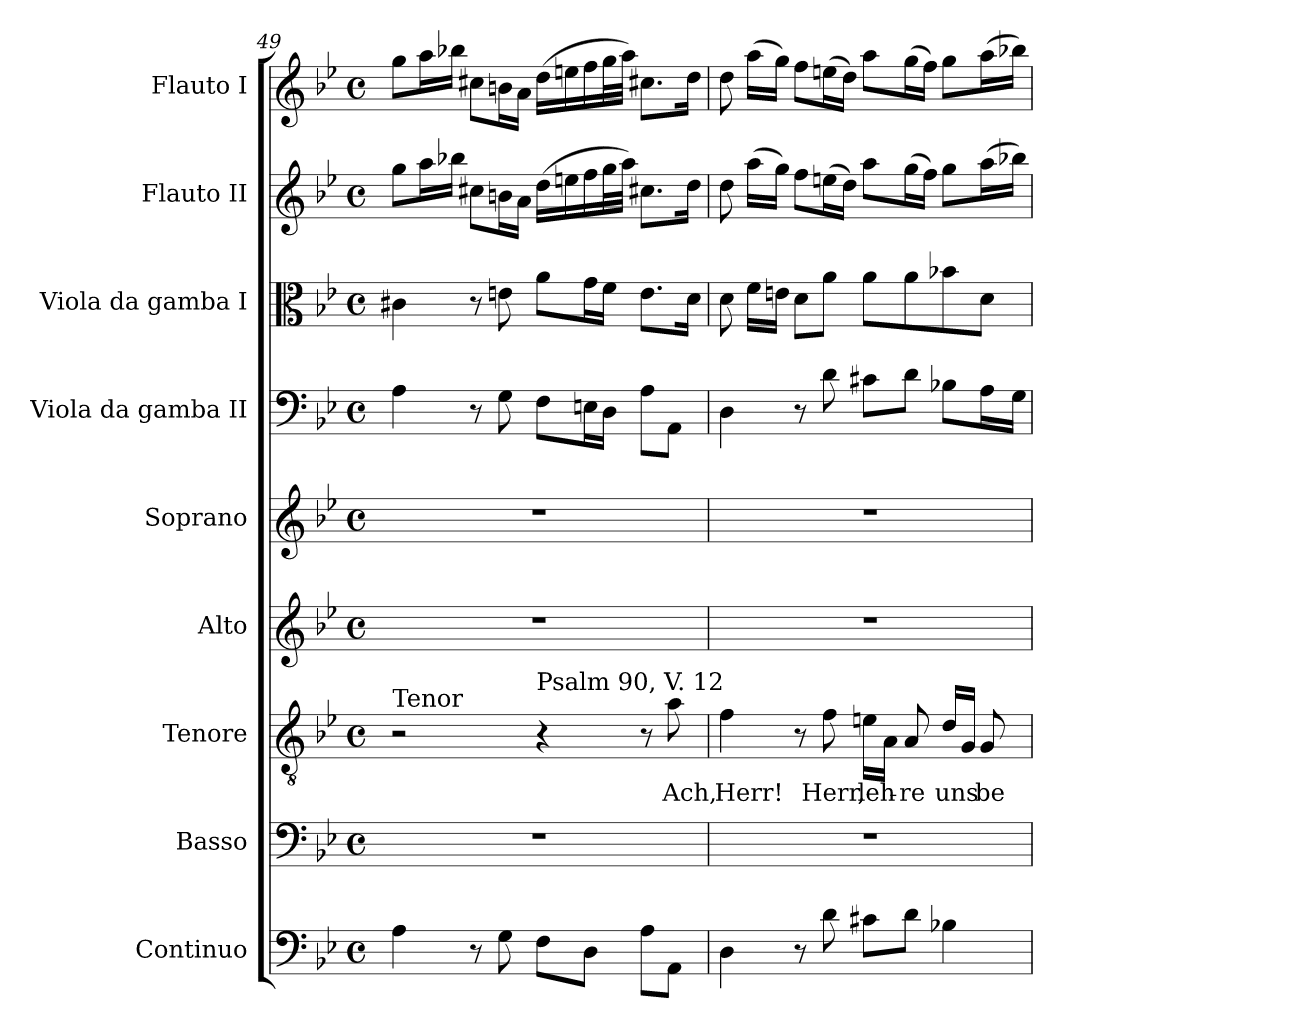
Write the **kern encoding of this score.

**kern	**kern	**kern	**text	**kern	**kern	**kern	**kern	**kern	**kern
*part9	*part8	*part7	*part7	*part6	*part5	*part4	*part3	*part2	*part1
*staff9	*staff8	*staff7	*staff7	*staff6	*staff5	*staff4	*staff3	*staff2	*staff1
*I"Continuo	*I"Basso	*I"Tenore	*	*I"Alto	*I"Soprano	*I"Viola da gamba II	*I"Viola da gamba I	*I"Flauto II	*I"Flauto I
*clefF4	*clefF4	*clefGv2	*	*clefG2	*clefG2	*clefF4	*clefC3	*clefG2	*clefG2
*	*	*ITrd7c12	*	*	*	*	*	*	*
*k[b-e-]	*k[b-e-]	*k[b-e-]	*	*k[b-e-]	*k[b-e-]	*k[b-e-]	*k[b-e-]	*k[b-e-]	*k[b-e-]
*B-:	*B-:	*B-:	*	*B-:	*B-:	*B-:	*B-:	*B-:	*B-:
*M4/4	*M4/4	*M4/4	*	*M4/4	*M4/4	*M4/4	*M4/4	*M4/4	*M4/4
*met(c)	*met(c)	*met(c)	*	*met(c)	*met(c)	*met(c)	*met(c)	*met(c)	*met(c)
=49	=49	=49	=49	=49	=49	=49	=49	=49	=49
!	!	!LO:TX:a:t=Tenor	!	!	!	!	!	!	!
4Ai\	1r	2r	.	1r	1r	4Ai\	4c#Xi\	8ggi\L	8ggi\L
.	.	.	.	.	.	.	.	16aai\L	16aai\L
.	.	.	.	.	.	.	.	16bb-Xi\JJ	16bb-Xi\JJ
8r	.	.	.	.	.	8r	8r	8cc#Xi\L	8cc#Xi\L
8Gi\	.	.	.	.	.	8Gi\	8eni\	16bni\L	16bni\L
.	.	.	.	.	.	.	.	16ai\JJ	16ai\JJ
!	!	!LO:TX:a:t=Psalm 90, V. 12	!	!	!	!	!	!	!
8Fi\L	.	4r	.	.	.	8Fi\L	8ai\L	(16ddi\LL	(16ddi\LL
.	.	.	.	.	.	.	.	16eeni\	16eeni\
8Di\J	.	.	.	.	.	16Eni\L	16gi\L	16ffi\	16ffi\
.	.	.	.	.	.	16Di\JJ	16fi\JJ	32ggi\L	32ggi\L
.	.	.	.	.	.	.	.	32aai\JJJ)	32aai\JJJ)
8Ai\L	.	8r	.	.	.	8Ai\L	8.ei\L	8.cc#Xi\L	8.cc#Xi\L
!	!	!	!LO:LY:b:color=#000000	!	!	!	!	!	!
8AAi\J	.	8Ai\	Ach,	.	.	8AAi\J	.	.	.
.	.	.	.	.	.	.	16di\Jk	16ddi\Jk	16ddi\Jk
=50	=50	=50	=50	=50	=50	=50	=50	=50	=50
!	!	!	!LO:LY:b:color=#000000	!	!	!	!	!	!
4Di\	1r	4Fi\	Herr!	1r	1r	4Di\	8di\	8ddi\	8ddi\
.	.	.	.	.	.	.	16fi\LL	(16aai\LL	(16aai\LL
.	.	.	.	.	.	.	16eni\JJ	16ggi\JJ)	16ggi\JJ)
8r	.	8r	.	.	.	8r	8di\L	8ffi\L	8ffi\L
!	!	!	!LO:LY:b:color=#000000	!	!	!	!	!	!
8di\	.	8Fi\	Herr,	.	.	8di\	8ai\J	(16eeni\L	(16eeni\L
.	.	.	.	.	.	.	.	16ddi\JJ)	16ddi\JJ)
!	!	!	!LO:LY:b:color=#000000	!	!	!	!	!	!
8c#Xi\L	.	16Eni\LL	leh-	.	.	8c#Xi\L	8ai\L	8aai\L	8aai\L
.	.	16AAi\JJ	.	.	.	.	.	.	.
!	!	!	!LO:LY:b:color=#000000	!	!	!	!	!	!
8di\J	.	8AAi/	-re	.	.	8di\J	8ai\	(16ggi\L	(16ggi\L
.	.	.	.	.	.	.	.	16ffi\JJ)	16ffi\JJ)
!	!	!	!LO:LY:b:color=#000000	!	!	!	!	!	!
4B-Xi\	.	16Di/LL	uns	.	.	8B-Xi\L	8b-Xi\	8ggi\L	8ggi\L
.	.	16GGi/JJ	.	.	.	.	.	.	.
!	!	!	!LO:LY:b:color=#000000	!	!	!	!	!	!
.	.	8GGi/	be-	.	.	16Ai\L	8di\J	(16aai\L	(16aai\L
.	.	.	.	.	.	16Gi\JJ	.	16bb-Xi\JJ)	16bb-Xi\JJ)
=	=	=	=	=	=	=	=	=	=
*-	*-	*-	*-	*-	*-	*-	*-	*-	*-
